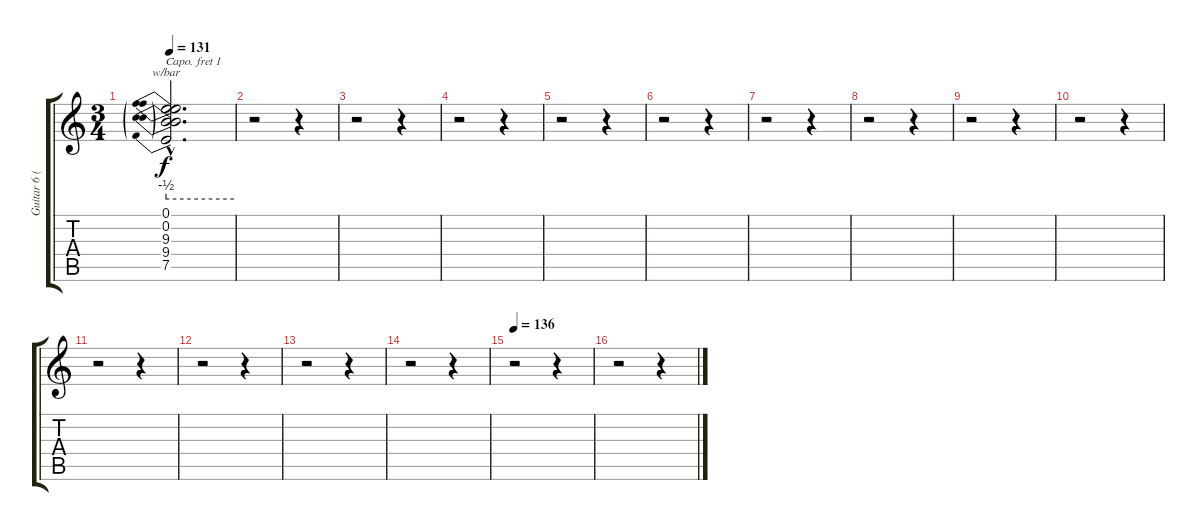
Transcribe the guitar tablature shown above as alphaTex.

\track ("Guitar 6 (Capo1 fret)" "Guitar 6 (") {instrument acousticguitarsteel}
\staff {score tabs}
\capo 1
\tuning (E4 B3 G3 D3 A2 E2) {hide}
\ts (3 4)
\tempo 131
\clef g2
\ks c
(0.1{hac} 0.2{hac} 9.3{hac} 9.4{hac} 7.5{hac}).2{d tbe (predive default 0 -2 60 -2) dy f} |
r.2 r.4 |
r.2 r.4 |
r.2 r.4 |
r.2 r.4 |
r.2 r.4 |
r.2 r.4 |
r.2 r.4 |
r.2 r.4 |
r.2 r.4 |
r.2 r.4 |
r.2 r.4 |
r.2 r.4 |
r.2 r.4 |
\tempo 136
r.2 r.4 |
r.2 r.4
